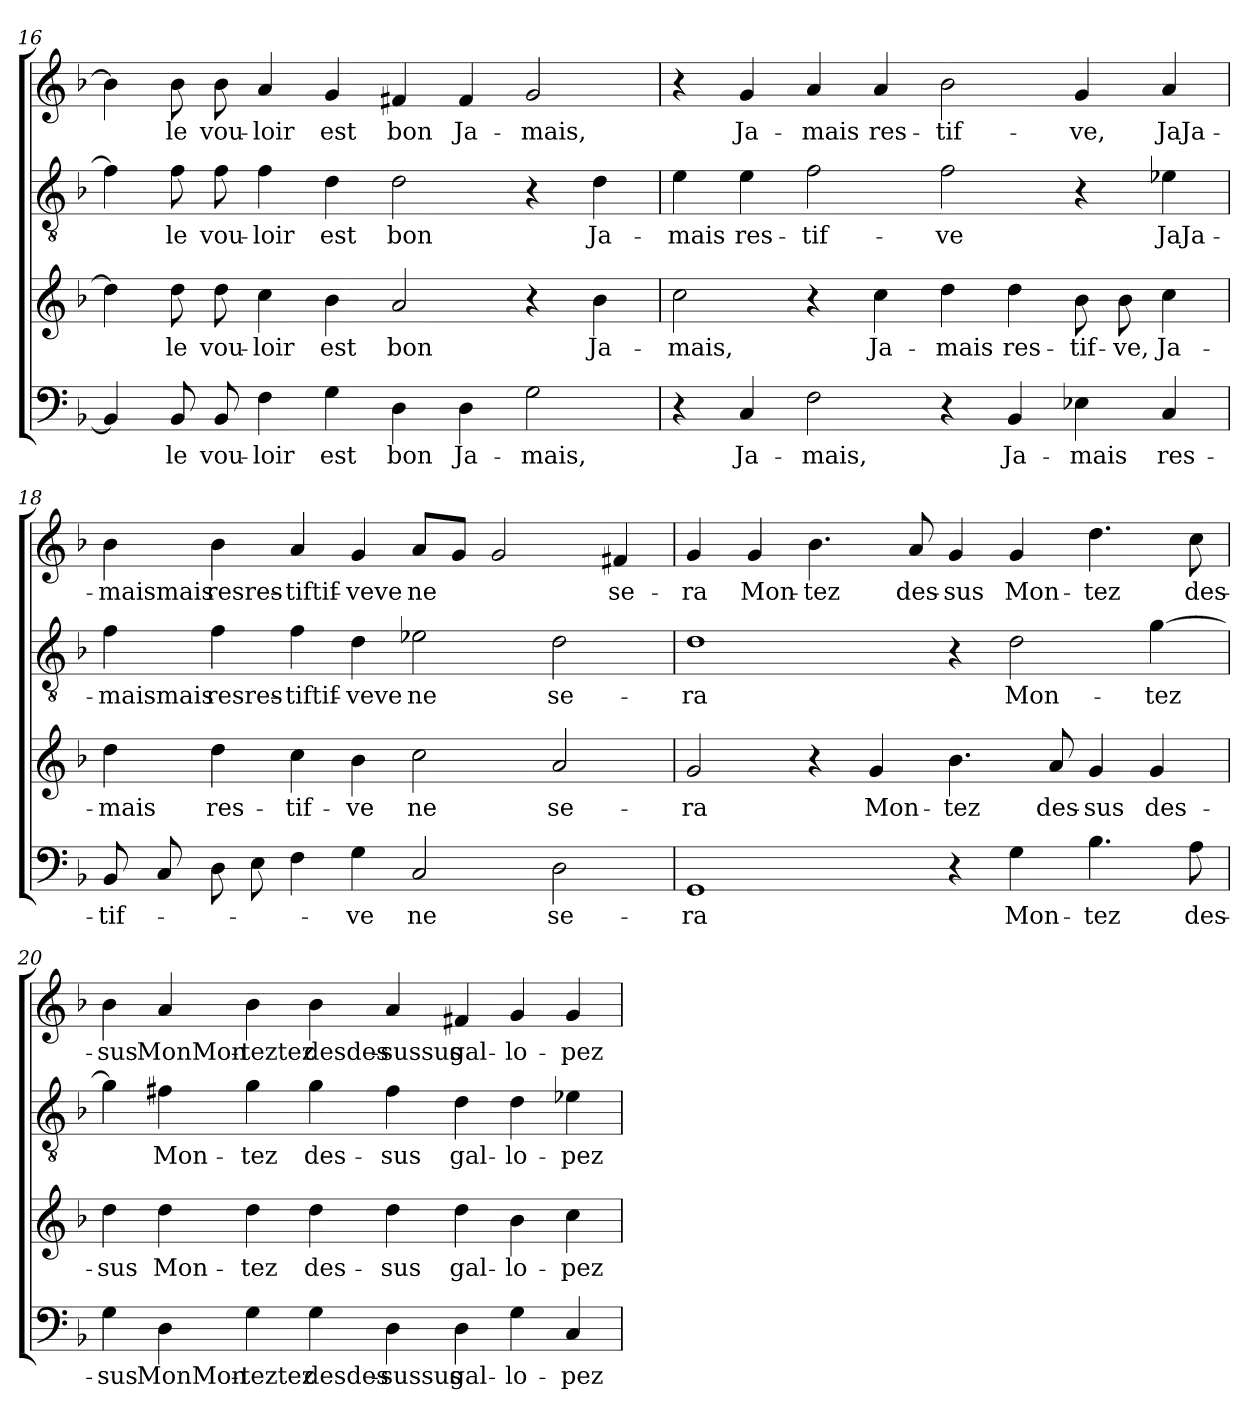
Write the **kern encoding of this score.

**kern	**text	**kern	**text	**kern	**text	**kern	**text
*part4	*part4	*part3	*part3	*part2	*part2	*part1	*part1
*staff4	*staff4	*staff3	*staff3	*staff2	*staff2	*staff1	*staff1
*clefF4	*	*clefG2	*	*clefGv2	*	*clefG2	*
*k[b-]	*	*k[b-]	*	*k[b-]	*	*k[b-]	*
=16	=16	=16	=16	=16	=16	=16	=16
4BB-]	.	4dd]	.	4f]	.	4b-]	.
8BB-	le	8dd	le	8f	le	8b-	le
8BB-	vou-	8dd	vou-	8f	vou-	8b-	vou-
4F	-loir	4cc	-loir	4f	-loir	4a	-loir
4G	est	4b-	est	4d	est	4g	est
4D	bon	2a	bon	2d	bon	4f#X	bon
4D	Ja-	.	.	.	.	4f#	Ja-
2G	-mais,	4r	.	4r	.	2g	-mais,
.	.	4b-	Ja-	4d	Ja-	.	.
=17	=17	=17	=17	=17	=17	=17	=17
4r	.	2cc	-mais,	4e	-mais	4r	.
4C	Ja-	.	.	4e	res-	4g	Ja-
2F	-mais,	4r	.	2f	-tif-	4a	-mais
.	.	4cc	Ja-	.	.	4a	res-
4r	.	4dd	-mais	2f	-ve	2b-	-tif-
4BB-	Ja-	4dd	res-	.	.	.	.
4E-X	-mais	8b-	-tif-	4r	.	4g	-ve,
.	.	8b-	-ve,	.	.	.	.
4C	res-	4cc	Ja-	4e-X	JaJa-	4a	JaJa-
!!LO:PB:g=z
=18	=18	=18	=18	=18	=18	=18	=18
8BB-	-tif-	4dd	-mais	4f	-maismais	4b-	-maismais
8C	.	.	.	.	.	.	.
8D	.	4dd	res-	4f	resres-	4b-	resres-
8E	.	.	.	.	.	.	.
4F	.	4cc	-tif-	4f	-tiftif-	4a	-tiftif-
4G	-ve	4b-	-ve	4d	-veve	4g	-veve
2C	ne	2cc	ne	2e-X	ne	8aL	ne
.	.	.	.	.	.	8gJ	.
.	.	.	.	.	.	2g	.
2D	se-	2a	se-	2d	se-	.	.
.	.	.	.	.	.	4f#X	se-
=19	=19	=19	=19	=19	=19	=19	=19
1GG	-ra	2g	-ra	1d	-ra	4g	-ra
.	.	.	.	.	.	4g	Mon-
.	.	4r	.	.	.	4.b-	-tez
.	.	4g	Mon-	.	.	.	.
.	.	.	.	.	.	8a	des-
4r	.	4.b-	-tez	4r	.	4g	-sus
4G	Mon-	.	.	2d	Mon-	4g	Mon-
.	.	8a	des-	.	.	.	.
4.B-	-tez	4g	-sus	.	.	4.dd	-tez
.	.	4g	des-	[4g	-tez	.	.
8A	des-	.	.	.	.	8cc	des-
=20	=20	=20	=20	=20	=20	=20	=20
4G	-sus	4dd	-sus	4g]	.	4b-	-sus
4D	MonMon-	4dd	Mon-	4f#X	Mon-	4a	MonMon-
4G	-teztez	4dd	-tez	4g	-tez	4b-	-teztez
4G	desdes-	4dd	des-	4g	des-	4b-	desdes-
4D	-sussus	4dd	-sus	4f#	-sus	4a	-sussus
4D	gal-	4dd	gal-	4d	gal-	4f#X	gal-
4G	-lo-	4b-	-lo-	4d	-lo-	4g	-lo-
4C	-pez	4cc	-pez	4e-X	-pez	4g	-pez
=	=	=	=	=	=	=	=
*-	*-	*-	*-	*-	*-	*-	*-
